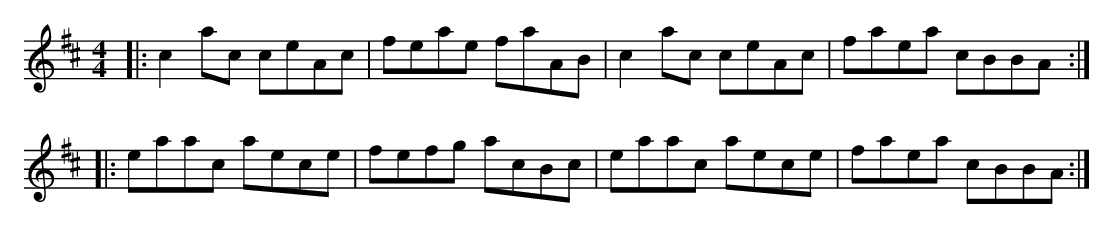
X:1
M:4/4
K:Amix
|:c2 ac ceAc|feae faAB|c2 ac ceAc|faea cBBA:|
|:eaac aece|fefg acBc|eaac aece|faea cBBA:|
